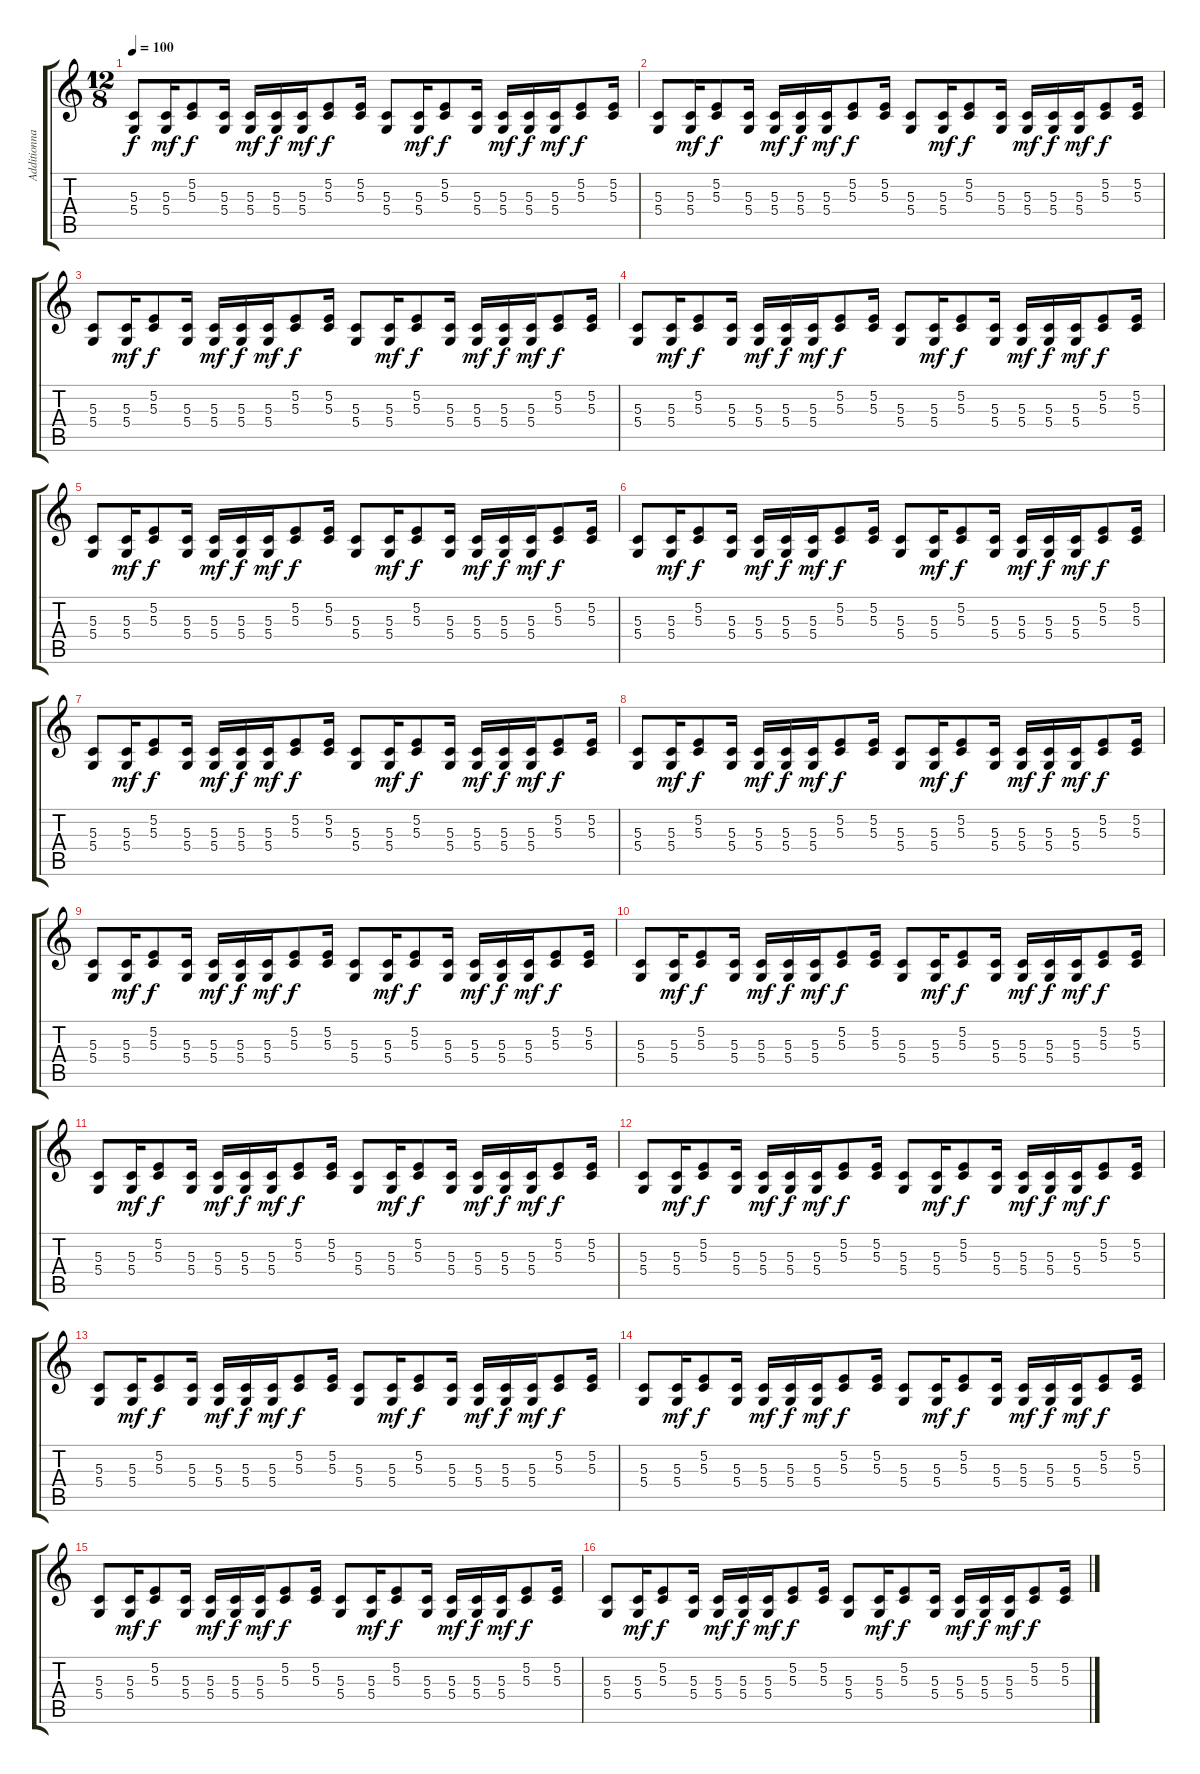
\track ("Additionnal drums" "Additionna") {instrument taikodrum}
\staff {score tabs}
\tuning (E4 B3 G3 D3 A2 E2) {hide}
\ts (12 8)
\tempo 100
\clef g2
\ks c
(5.3 5.4).8{dy f instrument taikodrum} (5.3 5.4).16{dy mf} (5.2 5.3).8{dy f} (5.3 5.4).16 (5.3 5.4).16{dy mf} (5.3 5.4).16{dy f} (5.3 5.4).16{dy mf} (5.2 5.3).8{dy f} (5.2 5.3).16 (5.3 5.4).8 (5.3 5.4).16{dy mf} (5.2 5.3).8{dy f} (5.3 5.4).16 (5.3 5.4).16{dy mf} (5.3 5.4).16{dy f} (5.3 5.4).16{dy mf} (5.2 5.3).8{dy f} (5.2 5.3).16 |
(5.3 5.4).8 (5.3 5.4).16{dy mf} (5.2 5.3).8{dy f} (5.3 5.4).16 (5.3 5.4).16{dy mf} (5.3 5.4).16{dy f} (5.3 5.4).16{dy mf} (5.2 5.3).8{dy f} (5.2 5.3).16 (5.3 5.4).8 (5.3 5.4).16{dy mf} (5.2 5.3).8{dy f} (5.3 5.4).16 (5.3 5.4).16{dy mf} (5.3 5.4).16{dy f} (5.3 5.4).16{dy mf} (5.2 5.3).8{dy f} (5.2 5.3).16 |
(5.3 5.4).8 (5.3 5.4).16{dy mf} (5.2 5.3).8{dy f} (5.3 5.4).16 (5.3 5.4).16{dy mf} (5.3 5.4).16{dy f} (5.3 5.4).16{dy mf} (5.2 5.3).8{dy f} (5.2 5.3).16 (5.3 5.4).8 (5.3 5.4).16{dy mf} (5.2 5.3).8{dy f} (5.3 5.4).16 (5.3 5.4).16{dy mf} (5.3 5.4).16{dy f} (5.3 5.4).16{dy mf} (5.2 5.3).8{dy f} (5.2 5.3).16 |
(5.3 5.4).8 (5.3 5.4).16{dy mf} (5.2 5.3).8{dy f} (5.3 5.4).16 (5.3 5.4).16{dy mf} (5.3 5.4).16{dy f} (5.3 5.4).16{dy mf} (5.2 5.3).8{dy f} (5.2 5.3).16 (5.3 5.4).8 (5.3 5.4).16{dy mf} (5.2 5.3).8{dy f} (5.3 5.4).16 (5.3 5.4).16{dy mf} (5.3 5.4).16{dy f} (5.3 5.4).16{dy mf} (5.2 5.3).8{dy f} (5.2 5.3).16 |
(5.3 5.4).8 (5.3 5.4).16{dy mf} (5.2 5.3).8{dy f} (5.3 5.4).16 (5.3 5.4).16{dy mf} (5.3 5.4).16{dy f} (5.3 5.4).16{dy mf} (5.2 5.3).8{dy f} (5.2 5.3).16 (5.3 5.4).8 (5.3 5.4).16{dy mf} (5.2 5.3).8{dy f} (5.3 5.4).16 (5.3 5.4).16{dy mf} (5.3 5.4).16{dy f} (5.3 5.4).16{dy mf} (5.2 5.3).8{dy f} (5.2 5.3).16 |
(5.3 5.4).8 (5.3 5.4).16{dy mf} (5.2 5.3).8{dy f} (5.3 5.4).16 (5.3 5.4).16{dy mf} (5.3 5.4).16{dy f} (5.3 5.4).16{dy mf} (5.2 5.3).8{dy f} (5.2 5.3).16 (5.3 5.4).8 (5.3 5.4).16{dy mf} (5.2 5.3).8{dy f} (5.3 5.4).16 (5.3 5.4).16{dy mf} (5.3 5.4).16{dy f} (5.3 5.4).16{dy mf} (5.2 5.3).8{dy f} (5.2 5.3).16 |
(5.3 5.4).8 (5.3 5.4).16{dy mf} (5.2 5.3).8{dy f} (5.3 5.4).16 (5.3 5.4).16{dy mf} (5.3 5.4).16{dy f} (5.3 5.4).16{dy mf} (5.2 5.3).8{dy f} (5.2 5.3).16 (5.3 5.4).8 (5.3 5.4).16{dy mf} (5.2 5.3).8{dy f} (5.3 5.4).16 (5.3 5.4).16{dy mf} (5.3 5.4).16{dy f} (5.3 5.4).16{dy mf} (5.2 5.3).8{dy f} (5.2 5.3).16 |
(5.3 5.4).8 (5.3 5.4).16{dy mf} (5.2 5.3).8{dy f} (5.3 5.4).16 (5.3 5.4).16{dy mf} (5.3 5.4).16{dy f} (5.3 5.4).16{dy mf} (5.2 5.3).8{dy f} (5.2 5.3).16 (5.3 5.4).8 (5.3 5.4).16{dy mf} (5.2 5.3).8{dy f} (5.3 5.4).16 (5.3 5.4).16{dy mf} (5.3 5.4).16{dy f} (5.3 5.4).16{dy mf} (5.2 5.3).8{dy f} (5.2 5.3).16 |
(5.3 5.4).8 (5.3 5.4).16{dy mf} (5.2 5.3).8{dy f} (5.3 5.4).16 (5.3 5.4).16{dy mf} (5.3 5.4).16{dy f} (5.3 5.4).16{dy mf} (5.2 5.3).8{dy f} (5.2 5.3).16 (5.3 5.4).8 (5.3 5.4).16{dy mf} (5.2 5.3).8{dy f} (5.3 5.4).16 (5.3 5.4).16{dy mf} (5.3 5.4).16{dy f} (5.3 5.4).16{dy mf} (5.2 5.3).8{dy f} (5.2 5.3).16 |
(5.3 5.4).8 (5.3 5.4).16{dy mf} (5.2 5.3).8{dy f} (5.3 5.4).16 (5.3 5.4).16{dy mf} (5.3 5.4).16{dy f} (5.3 5.4).16{dy mf} (5.2 5.3).8{dy f} (5.2 5.3).16 (5.3 5.4).8 (5.3 5.4).16{dy mf} (5.2 5.3).8{dy f} (5.3 5.4).16 (5.3 5.4).16{dy mf} (5.3 5.4).16{dy f} (5.3 5.4).16{dy mf} (5.2 5.3).8{dy f} (5.2 5.3).16 |
(5.3 5.4).8 (5.3 5.4).16{dy mf} (5.2 5.3).8{dy f} (5.3 5.4).16 (5.3 5.4).16{dy mf} (5.3 5.4).16{dy f} (5.3 5.4).16{dy mf} (5.2 5.3).8{dy f} (5.2 5.3).16 (5.3 5.4).8 (5.3 5.4).16{dy mf} (5.2 5.3).8{dy f} (5.3 5.4).16 (5.3 5.4).16{dy mf} (5.3 5.4).16{dy f} (5.3 5.4).16{dy mf} (5.2 5.3).8{dy f} (5.2 5.3).16 |
(5.3 5.4).8 (5.3 5.4).16{dy mf} (5.2 5.3).8{dy f} (5.3 5.4).16 (5.3 5.4).16{dy mf} (5.3 5.4).16{dy f} (5.3 5.4).16{dy mf} (5.2 5.3).8{dy f} (5.2 5.3).16 (5.3 5.4).8 (5.3 5.4).16{dy mf} (5.2 5.3).8{dy f} (5.3 5.4).16 (5.3 5.4).16{dy mf} (5.3 5.4).16{dy f} (5.3 5.4).16{dy mf} (5.2 5.3).8{dy f} (5.2 5.3).16 |
(5.3 5.4).8 (5.3 5.4).16{dy mf} (5.2 5.3).8{dy f} (5.3 5.4).16 (5.3 5.4).16{dy mf} (5.3 5.4).16{dy f} (5.3 5.4).16{dy mf} (5.2 5.3).8{dy f} (5.2 5.3).16 (5.3 5.4).8 (5.3 5.4).16{dy mf} (5.2 5.3).8{dy f} (5.3 5.4).16 (5.3 5.4).16{dy mf} (5.3 5.4).16{dy f} (5.3 5.4).16{dy mf} (5.2 5.3).8{dy f} (5.2 5.3).16 |
(5.3 5.4).8 (5.3 5.4).16{dy mf} (5.2 5.3).8{dy f} (5.3 5.4).16 (5.3 5.4).16{dy mf} (5.3 5.4).16{dy f} (5.3 5.4).16{dy mf} (5.2 5.3).8{dy f} (5.2 5.3).16 (5.3 5.4).8 (5.3 5.4).16{dy mf} (5.2 5.3).8{dy f} (5.3 5.4).16 (5.3 5.4).16{dy mf} (5.3 5.4).16{dy f} (5.3 5.4).16{dy mf} (5.2 5.3).8{dy f} (5.2 5.3).16 |
(5.3 5.4).8 (5.3 5.4).16{dy mf} (5.2 5.3).8{dy f} (5.3 5.4).16 (5.3 5.4).16{dy mf} (5.3 5.4).16{dy f} (5.3 5.4).16{dy mf} (5.2 5.3).8{dy f} (5.2 5.3).16 (5.3 5.4).8 (5.3 5.4).16{dy mf} (5.2 5.3).8{dy f} (5.3 5.4).16 (5.3 5.4).16{dy mf} (5.3 5.4).16{dy f} (5.3 5.4).16{dy mf} (5.2 5.3).8{dy f} (5.2 5.3).16 |
(5.3 5.4).8 (5.3 5.4).16{dy mf} (5.2 5.3).8{dy f} (5.3 5.4).16 (5.3 5.4).16{dy mf} (5.3 5.4).16{dy f} (5.3 5.4).16{dy mf} (5.2 5.3).8{dy f} (5.2 5.3).16 (5.3 5.4).8 (5.3 5.4).16{dy mf} (5.2 5.3).8{dy f} (5.3 5.4).16 (5.3 5.4).16{dy mf} (5.3 5.4).16{dy f} (5.3 5.4).16{dy mf} (5.2 5.3).8{dy f} (5.2 5.3).16
